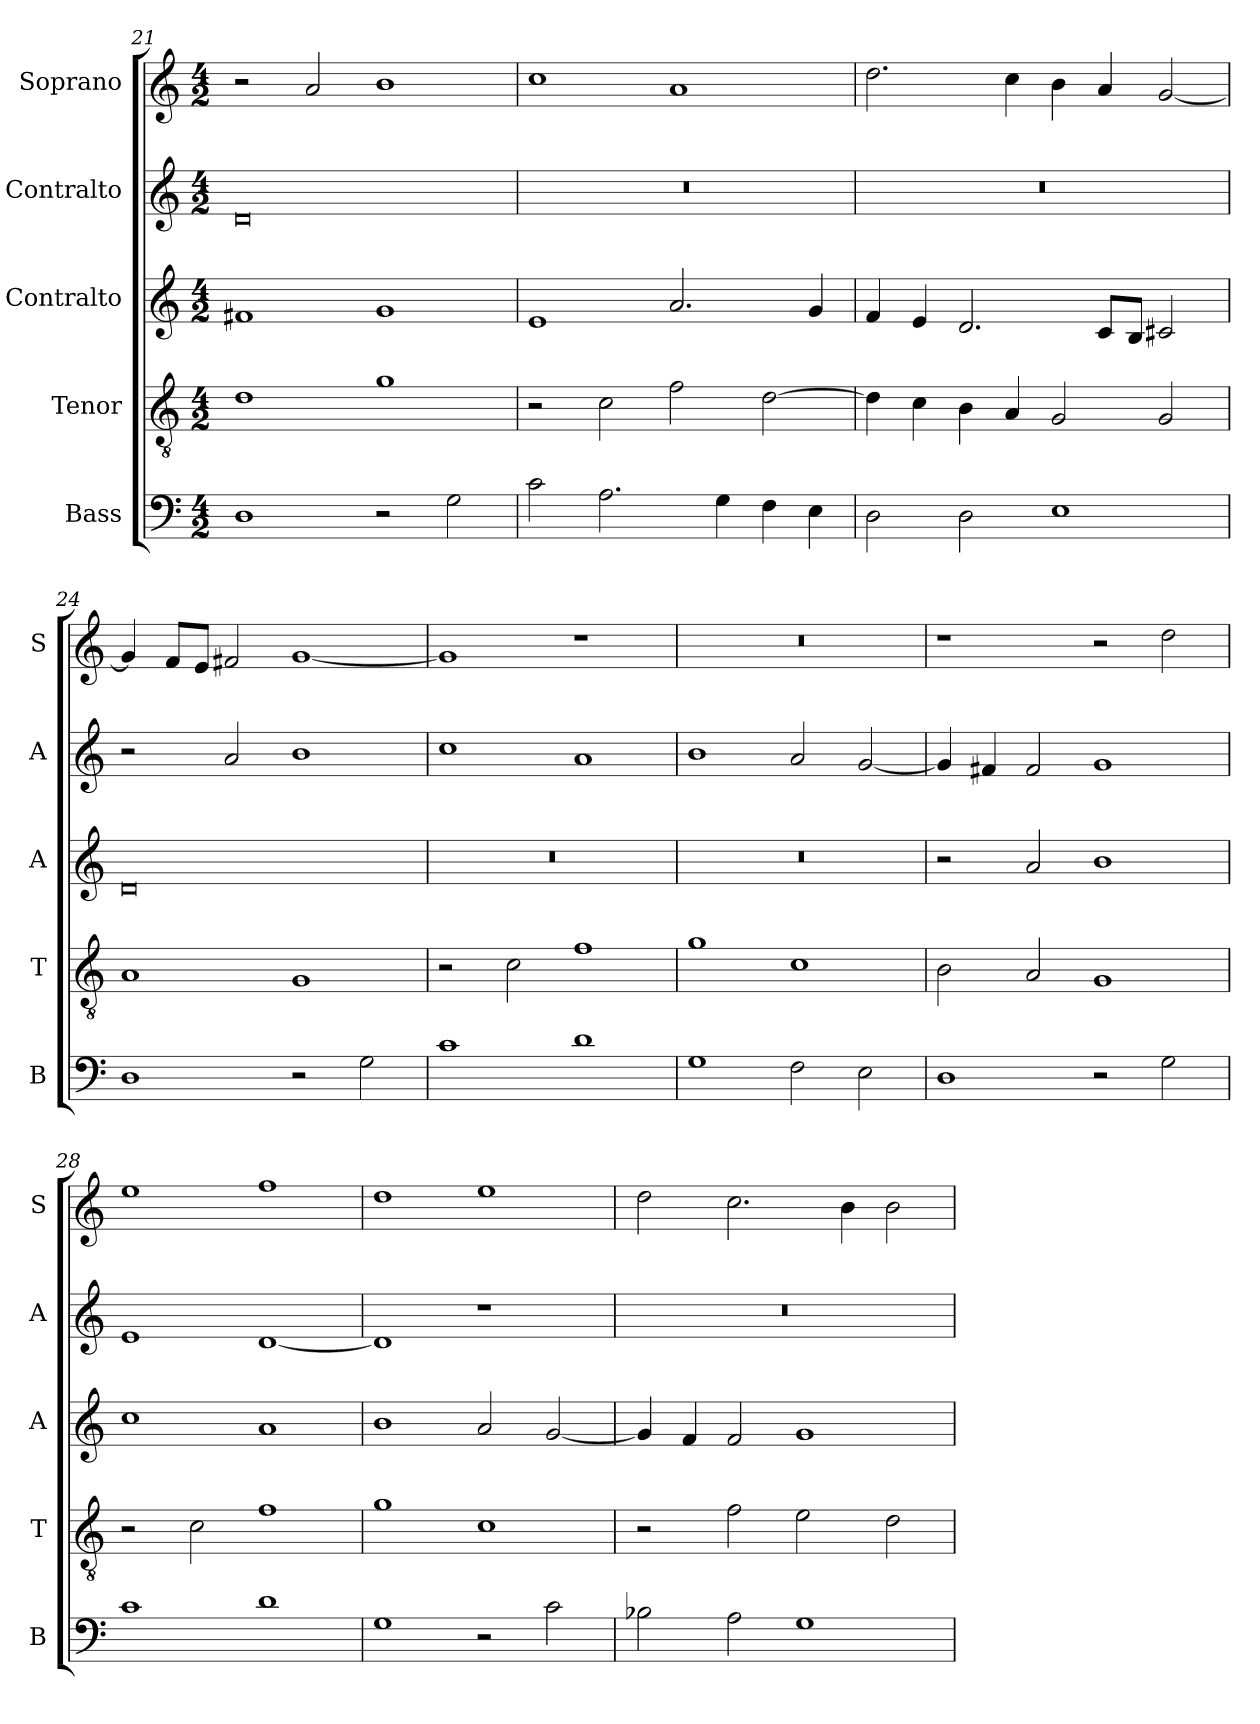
**kern	**kern	**kern	**kern	**kern
*part5	*part4	*part3	*part2	*part1
*staff5	*staff4	*staff3	*staff2	*staff1
*I"Bass	*I"Tenor	*I"Contralto	*I"Contralto	*I"Soprano
*I'B	*I'T	*I'A	*I'A	*I'S
*clefF4	*clefGv2	*clefG2	*clefG2	*clefG2
*k[]	*k[]	*k[]	*k[]	*k[]
*G:mix	*G:mix	*G:mix	*G:mix	*G:mix
*M4/2	*M4/2	*M4/2	*M4/2	*M4/2
=21	=21	=21	=21	=21
1D	1d	1f#X	0d	2r
.	.	.	.	2a
2r	1g	1g	.	1b
2G	.	.	.	.
=22	=22	=22	=22	=22
2c	2r	1e	0r	1cc
2.A	2c	.	.	.
.	2f	2.a	.	1a
4G	.	.	.	.
4F	[2d	.	.	.
4E	.	4g	.	.
=23	=23	=23	=23	=23
2D	4d]	4f	0r	2.dd
.	4c	4e	.	.
2D	4B	2.d	.	.
.	4A	.	.	4cc
1E	2G	.	.	4b
.	.	8c/L	.	4a
.	.	8B/J	.	.
.	2G	2c#X	.	[2g
=24	=24	=24	=24	=24
1D	1A	0d	2r	4g]
.	.	.	.	8f/L
.	.	.	.	8e/J
.	.	.	2a	2f#X
2r	1G	.	1b	[1g
2G	.	.	.	.
=25	=25	=25	=25	=25
1c	2r	0r	1cc	1g]
.	2c	.	.	.
1d	1f	.	1a	1r
=26	=26	=26	=26	=26
1G	1g	0r	1b	0r
2F	1c	.	2a	.
2E	.	.	[2g	.
=27	=27	=27	=27	=27
1D	2B	2r	4g]	1r
.	.	.	4f#X	.
.	2A	2a	2f#	.
2r	1G	1b	1g	2r
2G	.	.	.	2dd
=28	=28	=28	=28	=28
1c	2r	1cc	1e	1ee
.	2c	.	.	.
1d	1f	1a	[1d	1ff
=29	=29	=29	=29	=29
1G	1g	1b	1d]	1dd
2r	1c	2a	1r	1ee
2c	.	[2g	.	.
=30	=30	=30	=30	=30
2B-X	2r	4g]	0r	2dd
.	.	4f	.	.
2A	2f	2f	.	2.cc
1G	2e	1g	.	.
.	.	.	.	4b
.	2d	.	.	2b
=	=	=	=	=
*-	*-	*-	*-	*-
